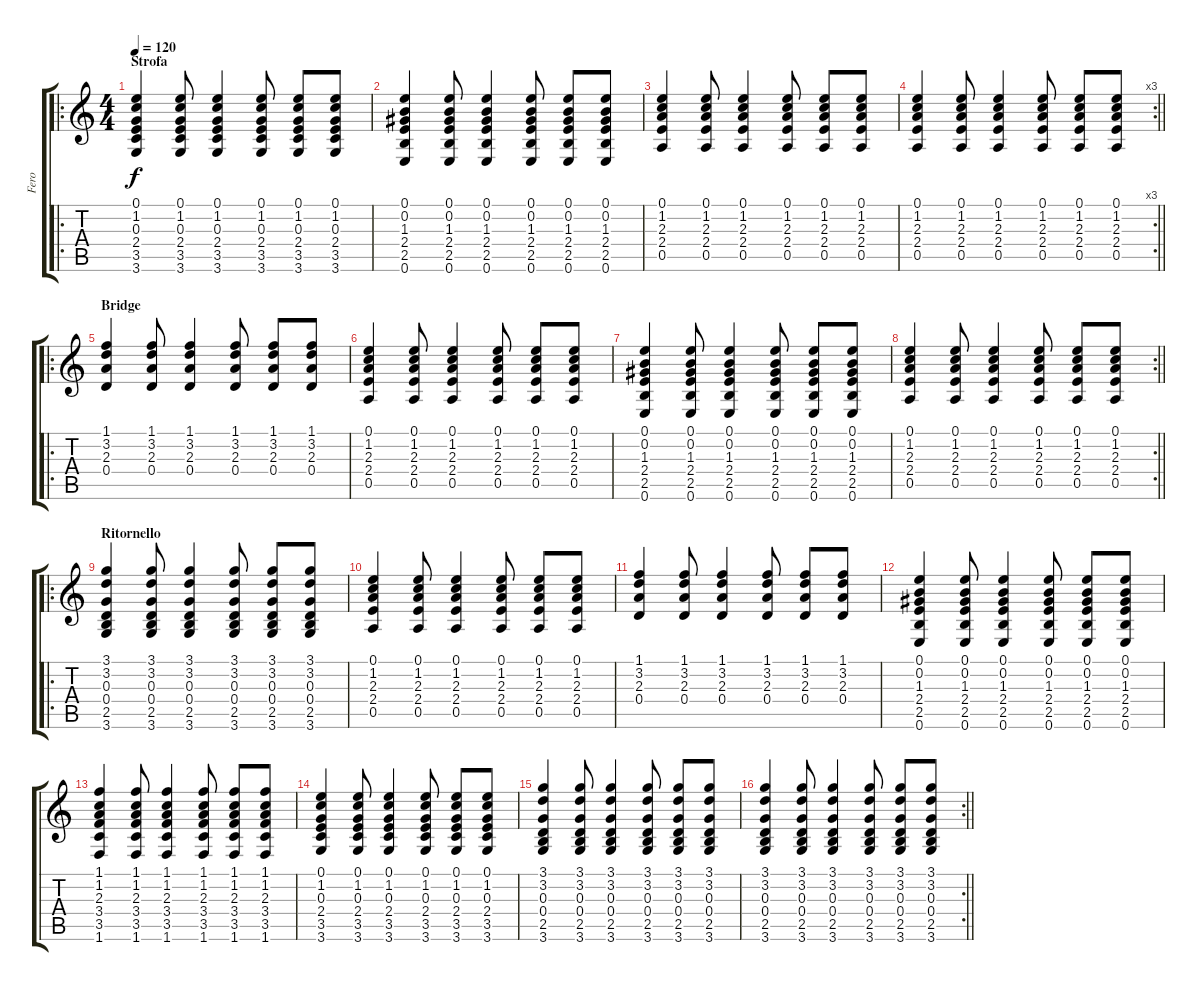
\track ("Fero" "Fero") {instrument electricguitarclean}
\staff {score tabs}
\tuning (E4 B3 G3 D3 A2 E2) {hide}
\ro
\ts (4 4)
\section ("" "Strofa")
\tempo 120
\clef g2
\ks c
(0.1 1.2 0.3 2.4 3.5 3.6).4{dy f} (0.1 1.2 0.3 2.4 3.5 3.6).8 (0.1 1.2 0.3 2.4 3.5 3.6).4 (0.1 1.2 0.3 2.4 3.5 3.6).8 (0.1 1.2 0.3 2.4 3.5 3.6).8 (0.1 1.2 0.3 2.4 3.5 3.6).8 |
(0.1 0.2 1.3 2.4 2.5 0.6).4 (0.1 0.2 1.3 2.4 2.5 0.6).8 (0.1 0.2 1.3 2.4 2.5 0.6).4 (0.1 0.2 1.3 2.4 2.5 0.6).8 (0.1 0.2 1.3 2.4 2.5 0.6).8 (0.1 0.2 1.3 2.4 2.5 0.6).8 |
(0.1 1.2 2.3 2.4 0.5).4 (0.1 1.2 2.3 2.4 0.5).8 (0.1 1.2 2.3 2.4 0.5).4 (0.1 1.2 2.3 2.4 0.5).8 (0.1 1.2 2.3 2.4 0.5).8 (0.1 1.2 2.3 2.4 0.5).8 |
\rc 3
\barLineRight lightlight
(0.1 1.2 2.3 2.4 0.5).4 (0.1 1.2 2.3 2.4 0.5).8 (0.1 1.2 2.3 2.4 0.5).4 (0.1 1.2 2.3 2.4 0.5).8 (0.1 1.2 2.3 2.4 0.5).8 (0.1 1.2 2.3 2.4 0.5).8 |
\ro
\section ("" "Bridge")
(1.1 3.2 2.3 0.4).4 (1.1 3.2 2.3 0.4).8 (1.1 3.2 2.3 0.4).4 (1.1 3.2 2.3 0.4).8 (1.1 3.2 2.3 0.4).8 (1.1 3.2 2.3 0.4).8 |
(0.1 1.2 2.3 2.4 0.5).4 (0.1 1.2 2.3 2.4 0.5).8 (0.1 1.2 2.3 2.4 0.5).4 (0.1 1.2 2.3 2.4 0.5).8 (0.1 1.2 2.3 2.4 0.5).8 (0.1 1.2 2.3 2.4 0.5).8 |
(0.1 0.2 1.3 2.4 2.5 0.6).4 (0.1 0.2 1.3 2.4 2.5 0.6).8 (0.1 0.2 1.3 2.4 2.5 0.6).4 (0.1 0.2 1.3 2.4 2.5 0.6).8 (0.1 0.2 1.3 2.4 2.5 0.6).8 (0.1 0.2 1.3 2.4 2.5 0.6).8 |
\rc 2
\barLineRight lightlight
(0.1 1.2 2.3 2.4 0.5).4 (0.1 1.2 2.3 2.4 0.5).8 (0.1 1.2 2.3 2.4 0.5).4 (0.1 1.2 2.3 2.4 0.5).8 (0.1 1.2 2.3 2.4 0.5).8 (0.1 1.2 2.3 2.4 0.5).8 |
\ro
\section ("" "Ritornello")
(3.1 3.2 0.3 0.4 2.5 3.6).4 (3.1 3.2 0.3 0.4 2.5 3.6).8 (3.1 3.2 0.3 0.4 2.5 3.6).4 (3.1 3.2 0.3 0.4 2.5 3.6).8 (3.1 3.2 0.3 0.4 2.5 3.6).8 (3.1 3.2 0.3 0.4 2.5 3.6).8 |
(0.1 1.2 2.3 2.4 0.5).4 (0.1 1.2 2.3 2.4 0.5).8 (0.1 1.2 2.3 2.4 0.5).4 (0.1 1.2 2.3 2.4 0.5).8 (0.1 1.2 2.3 2.4 0.5).8 (0.1 1.2 2.3 2.4 0.5).8 |
(1.1 3.2 2.3 0.4).4 (1.1 3.2 2.3 0.4).8 (1.1 3.2 2.3 0.4).4 (1.1 3.2 2.3 0.4).8 (1.1 3.2 2.3 0.4).8 (1.1 3.2 2.3 0.4).8 |
(0.1 0.2 1.3 2.4 2.5 0.6).4 (0.1 0.2 1.3 2.4 2.5 0.6).8 (0.1 0.2 1.3 2.4 2.5 0.6).4 (0.1 0.2 1.3 2.4 2.5 0.6).8 (0.1 0.2 1.3 2.4 2.5 0.6).8 (0.1 0.2 1.3 2.4 2.5 0.6).8 |
(1.1 1.2 2.3 3.4 3.5 1.6).4 (1.1 1.2 2.3 3.4 3.5 1.6).8 (1.1 1.2 2.3 3.4 3.5 1.6).4 (1.1 1.2 2.3 3.4 3.5 1.6).8 (1.1 1.2 2.3 3.4 3.5 1.6).8 (1.1 1.2 2.3 3.4 3.5 1.6).8 |
(0.1 1.2 0.3 2.4 3.5 3.6).4 (0.1 1.2 0.3 2.4 3.5 3.6).8 (0.1 1.2 0.3 2.4 3.5 3.6).4 (0.1 1.2 0.3 2.4 3.5 3.6).8 (0.1 1.2 0.3 2.4 3.5 3.6).8 (0.1 1.2 0.3 2.4 3.5 3.6).8 |
(3.1 3.2 0.3 0.4 2.5 3.6).4 (3.1 3.2 0.3 0.4 2.5 3.6).8 (3.1 3.2 0.3 0.4 2.5 3.6).4 (3.1 3.2 0.3 0.4 2.5 3.6).8 (3.1 3.2 0.3 0.4 2.5 3.6).8 (3.1 3.2 0.3 0.4 2.5 3.6).8 |
\rc 2
\barLineRight lightlight
(3.1 3.2 0.3 0.4 2.5 3.6).4 (3.1 3.2 0.3 0.4 2.5 3.6).8 (3.1 3.2 0.3 0.4 2.5 3.6).4 (3.1 3.2 0.3 0.4 2.5 3.6).8 (3.1 3.2 0.3 0.4 2.5 3.6).8 (3.1 3.2 0.3 0.4 2.5 3.6).8
